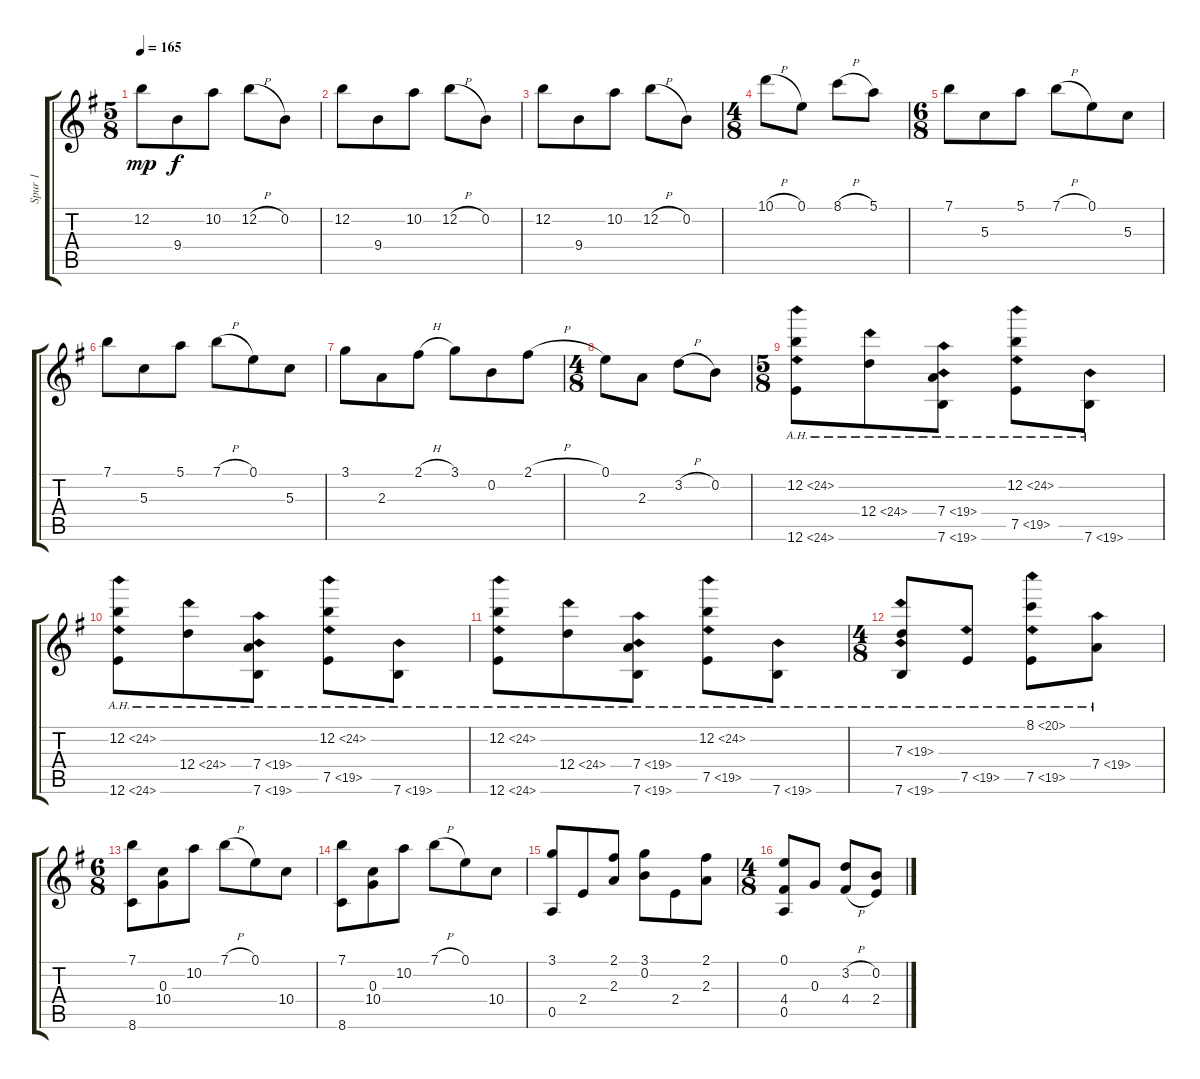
\track ("Spur 1" "Spur 1") {instrument acousticguitarsteel}
\staff {score tabs}
\tuning (E4 B3 G3 D3 A2 E2) {hide}
\ts (5 8)
\tempo 165
\clef g2
\ks g
12.2.8{dy mp instrument acousticguitarsteel} 9.4.8{dy f} 10.2.8 12.2{h}.8 0.2.8 |
12.2.8 9.4.8 10.2.8 12.2{h}.8 0.2.8 |
12.2.8 9.4.8 10.2.8 12.2{h}.8 0.2.8 |
\ts (4 8)
10.1{h}.8 0.1.8 8.1{h}.8 5.1.8 |
\ts (6 8)
7.1.8 5.3.8 5.1.8 7.1{h}.8 0.1.8 5.3.8 |
7.1.8 5.3.8 5.1.8 7.1{h}.8 0.1.8 5.3.8 |
3.1.8 2.3.8 2.1{h}.8 3.1.8 0.2.8 2.1{h}.8 |
\ts (4 8)
0.1.8 2.3.8 3.2{h}.8 0.2.8 |
\ts (5 8)
(12.2{ah 12} 12.6{ah 12}).8 12.4{ah 12}.8 (7.4{ah 12} 7.6{ah 12}).8 (12.2{ah 12} 7.5{ah 12}).8 7.6{ah 12}.8 |
(12.2{ah 12} 12.6{ah 12}).8 12.4{ah 12}.8 (7.4{ah 12} 7.6{ah 12}).8 (12.2{ah 12} 7.5{ah 12}).8 7.6{ah 12}.8 |
(12.2{ah 12} 12.6{ah 12}).8 12.4{ah 12}.8 (7.4{ah 12} 7.6{ah 12}).8 (12.2{ah 12} 7.5{ah 12}).8 7.6{ah 12}.8 |
\ts (4 8)
(7.3{ah 12} 7.6{ah 12}).8 7.5{ah 12}.8 (8.1{ah 12} 7.5{ah 12}).8 7.4{ah 12}.8 |
\ts (6 8)
(7.1 8.6).8 (0.3 10.4).8 10.2.8 7.1{h}.8 0.1.8 10.4.8 |
(7.1 8.6).8 (0.3 10.4).8 10.2.8 7.1{h}.8 0.1.8 10.4.8 |
(3.1 0.5).8 2.4.8 (2.1 2.3).8 (3.1 0.2).8 2.4.8 (2.1 2.3).8 |
\ts (4 8)
(0.1 4.4 0.5).8 0.3.8 (3.2{h} 4.4{h}).8 (0.2 2.4).8
